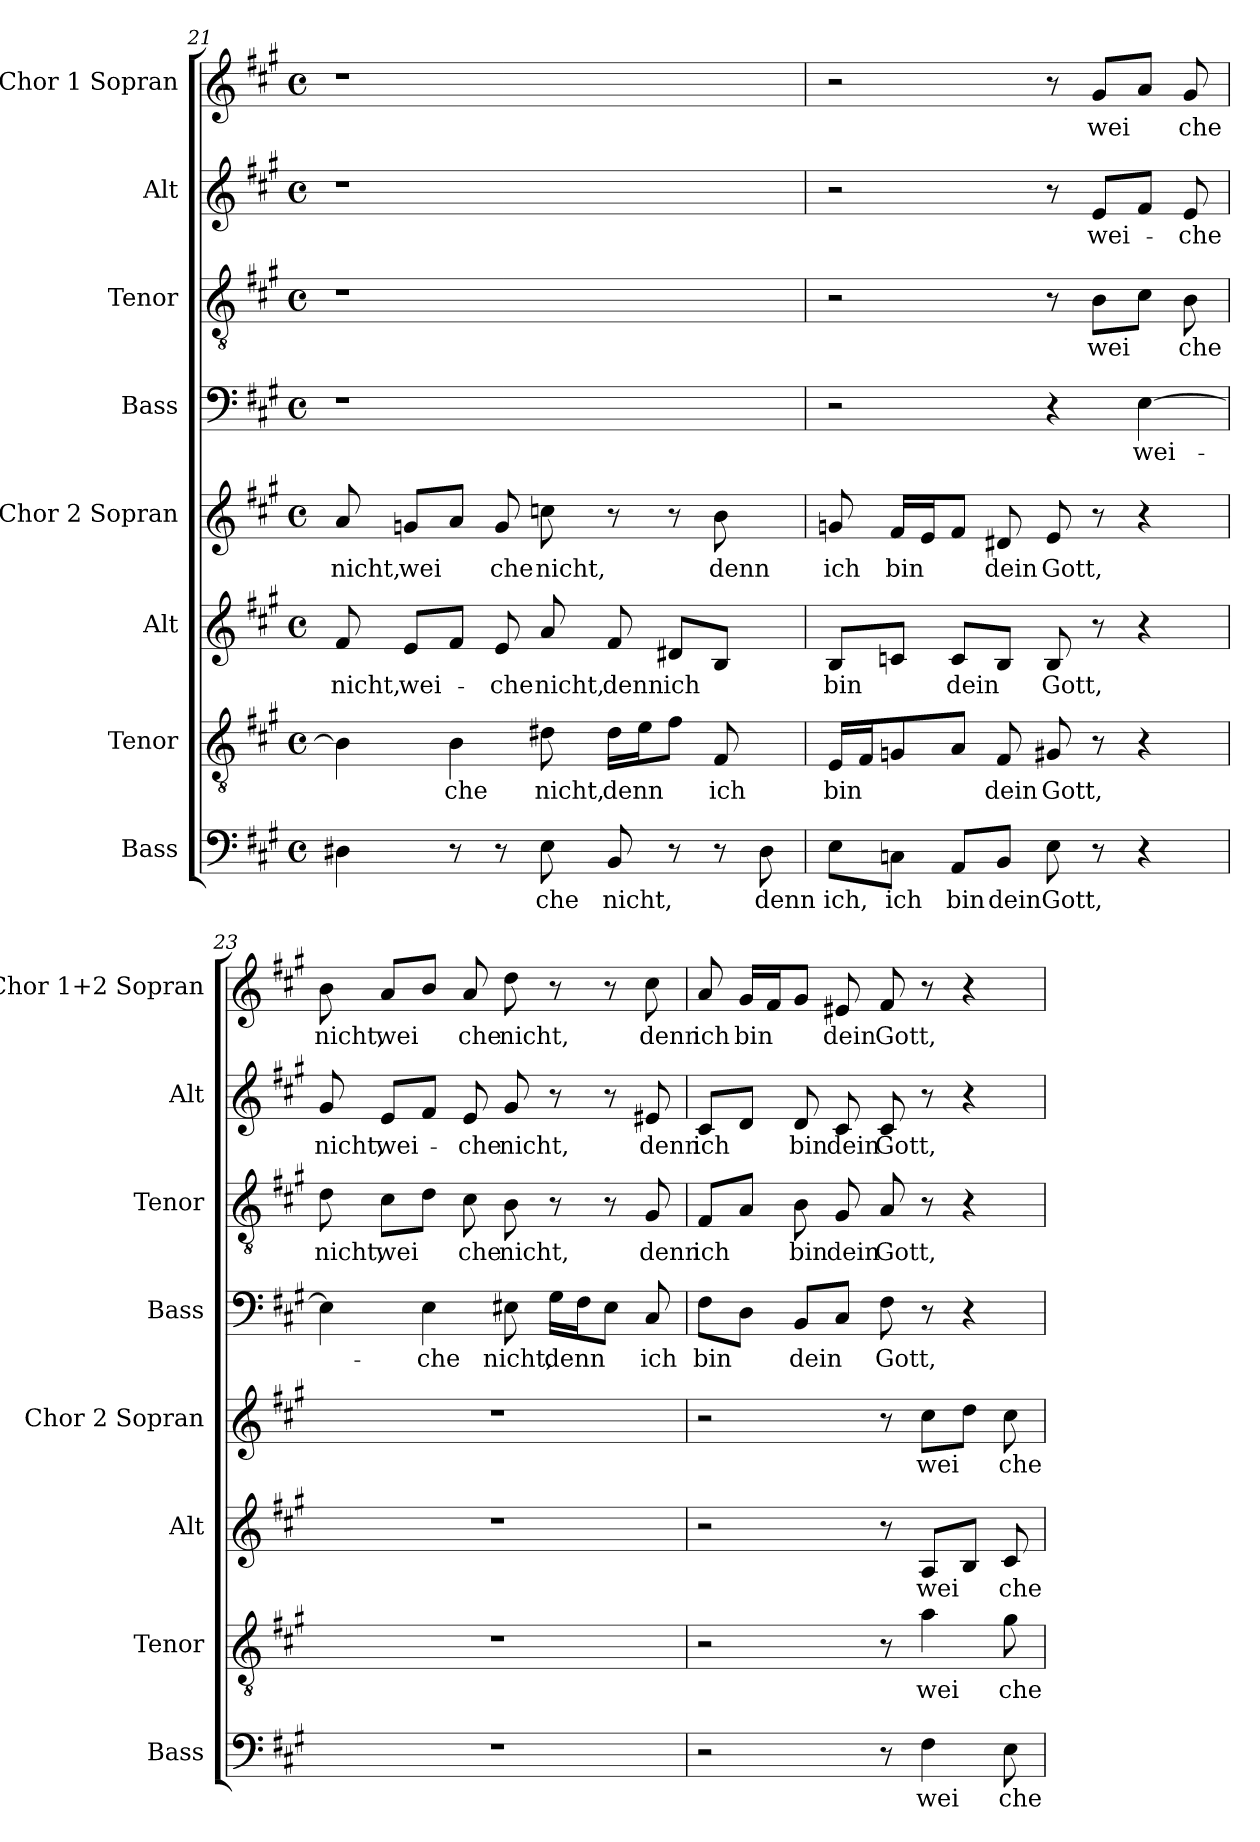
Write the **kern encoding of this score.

**kern	**text	**kern	**text	**kern	**text	**kern	**text	**kern	**text	**kern	**text	**kern	**text	**kern	**text
*part8	*part8	*part7	*part7	*part6	*part6	*part5	*part5	*part4	*part4	*part3	*part3	*part2	*part2	*part1	*part1
*staff8	*staff8	*staff7	*staff7	*staff6	*staff6	*staff5	*staff5	*staff4	*staff4	*staff3	*staff3	*staff2	*staff2	*staff1	*staff1
*I"Bass	*	*I"Tenor	*	*I"Alt	*	*I"Chor 2  Sopran	*	*I"Bass	*	*I"Tenor	*	*I"Alt	*	*I"Chor 1  Sopran	*
*I'Bass	*	*I'Tenor	*	*I'Alt	*	*I'Chor 2  Sopran	*	*I'Bass	*	*I'Tenor	*	*I'Alt	*	*I'Chor 1+2  Sopran	*
*clefF4	*	*clefGv2	*	*clefG2	*	*clefG2	*	*clefF4	*	*clefGv2	*	*clefG2	*	*clefG2	*
*k[f#c#g#]	*	*k[f#c#g#]	*	*k[f#c#g#]	*	*k[f#c#g#]	*	*k[f#c#g#]	*	*k[f#c#g#]	*	*k[f#c#g#]	*	*k[f#c#g#]	*
*A:	*	*A:	*	*A:	*	*A:	*	*A:	*	*A:	*	*A:	*	*A:	*
*M4/4	*	*M4/4	*	*M4/4	*	*M4/4	*	*M4/4	*	*M4/4	*	*M4/4	*	*M4/4	*
*met(c)	*	*met(c)	*	*met(c)	*	*met(c)	*	*met(c)	*	*met(c)	*	*met(c)	*	*met(c)	*
=21	=21	=21	=21	=21	=21	=21	=21	=21	=21	=21	=21	=21	=21	=21	=21
!	!	!	!	!	!LO:LY:b:cj	!	!LO:LY:b:cj	!	!	!	!	!	!	!	!
4D#X\	.	4B\]	.	8f#/	nicht,	8a/	nicht,	1r	.	1r	.	1r	.	1r	.
!	!	!	!	!	!LO:LY:b	!	!LO:LY:b	!	!	!	!	!	!	!	!
.	.	.	.	8e/L	wei-	8gn/L	wei	.	.	.	.	.	.	.	.
!	!	!	!LO:LY:b:cj	!	!	!	!	!	!	!	!	!	!	!	!
8r	.	4B\	che	8f#/J	.	8a/J	.	.	.	.	.	.	.	.	.
!	!	!	!	!	!LO:LY:b:cj	!	!LO:LY:b:cj	!	!	!	!	!	!	!	!
8r	.	.	.	8e/	-che	8g/	che	.	.	.	.	.	.	.	.
!	!LO:LY:b:cj	!	!LO:LY:b:cj	!	!LO:LY:b:cj	!	!LO:LY:b:cj	!	!	!	!	!	!	!	!
8E\	che	8d#X\	nicht,	8a/	nicht,	8ccn\	nicht,	.	.	.	.	.	.	.	.
!	!LO:LY:b:cj	!	!LO:LY:b	!	!LO:LY:b:cj	!	!	!	!	!	!	!	!	!	!
8BB/	nicht,	16d#\L	denn	8f#/	denn	8r	.	.	.	.	.	.	.	.	.
.	.	16e\	.	.	.	.	.	.	.	.	.	.	.	.	.
!	!	!	!	!	!LO:LY:b	!	!	!	!	!	!	!	!	!	!
8r	.	8f#\J	.	8d#X/L	ich	8r	.	.	.	.	.	.	.	.	.
!	!	!	!LO:LY:b:cj	!	!	!	!LO:LY:b:cj	!	!	!	!	!	!	!	!
8r	.	8F#/	ich	8B/J	.	8b\	denn	.	.	.	.	.	.	.	.
!	!LO:LY:b:cj	!	!	!	!	!	!	!	!	!	!	!	!	!	!
8D#\	denn	8ryy	.	8ryy	.	8ryy	.	8ryy	.	8ryy	.	8ryy	.	8ryy	.
!!LO:PB:g=z
=22	=22	=22	=22	=22	=22	=22	=22	=22	=22	=22	=22	=22	=22	=22	=22
!	!LO:LY:b:cj	!	!LO:LY:b	!	!LO:LY:b	!	!LO:LY:b:cj	!	!	!	!	!	!	!	!
8E\L	ich,	16E/L	bin	8B/L	bin	8gn/	ich	2r	.	2r	.	2r	.	2r	.
.	.	16F#/	.	.	.	.	.	.	.	.	.	.	.	.	.
!	!LO:LY:b:cj	!	!	!	!	!	!LO:LY:b	!	!	!	!	!	!	!	!
8Cn\J	ich	8Gn/	.	8cn/J	.	16f#/L	bin	.	.	.	.	.	.	.	.
.	.	.	.	.	.	16e/	.	.	.	.	.	.	.	.	.
!	!LO:LY:b:cj	!	!	!	!LO:LY:b	!	!	!	!	!	!	!	!	!	!
8AA/L	bin	8A/J	.	8c/L	dein	8f#/J	.	.	.	.	.	.	.	.	.
!	!LO:LY:b:cj	!	!LO:LY:b:cj	!	!	!	!LO:LY:b:cj	!	!	!	!	!	!	!	!
8BB/J	dein	8F#/	dein	8B/J	.	8d#X/	dein	.	.	.	.	.	.	.	.
!	!LO:LY:b:cj	!	!LO:LY:b:cj	!	!LO:LY:b:cj	!	!LO:LY:b:cj	!	!	!	!	!	!	!	!
8E\	Gott,	8G#X/	Gott,	8B/	Gott,	8e/	Gott,	4r	.	8r	.	8r	.	8r	.
!	!	!	!	!	!	!	!	!	!	!	!LO:LY:b	!	!LO:LY:b	!	!LO:LY:b
8r	.	8r	.	8r	.	8r	.	.	.	8B\L	wei	8e/L	wei-	8g#/L	wei
!	!	!	!	!	!	!	!	!	!LO:LY:b	!	!	!	!	!	!
4r	.	4r	.	4r	.	4r	.	[>4E\	wei-	8c#\J	.	8f#/J	.	8a/J	.
!	!	!	!	!	!	!	!	!	!	!	!LO:LY:b:cj	!	!LO:LY:b:cj	!	!LO:LY:b:cj
.	.	.	.	.	.	.	.	.	.	8B\	che	8e/	-che	8g#/	che
=23	=23	=23	=23	=23	=23	=23	=23	=23	=23	=23	=23	=23	=23	=23	=23
!	!	!	!	!	!	!	!	!	!	!	!LO:LY:b:cj	!	!LO:LY:b:cj	!	!LO:LY:b:cj
1r	.	1r	.	1r	.	1r	.	4E\]	.	8d\	nicht,	8g#/	nicht,	8b\	nicht,
!	!	!	!	!	!	!	!	!	!	!	!LO:LY:b	!	!LO:LY:b	!	!LO:LY:b
.	.	.	.	.	.	.	.	.	.	8c#\L	wei	8e/L	wei-	8a/L	wei
!	!	!	!	!	!	!	!	!	!LO:LY:b:cj	!	!	!	!	!	!
.	.	.	.	.	.	.	.	4E\	-che	8d\J	.	8f#/J	.	8b/J	.
!	!	!	!	!	!	!	!	!	!	!	!LO:LY:b:cj	!	!LO:LY:b:cj	!	!LO:LY:b:cj
.	.	.	.	.	.	.	.	.	.	8c#\	che	8e/	-che	8a/	che
!	!	!	!	!	!	!	!	!	!LO:LY:b:cj	!	!LO:LY:b:cj	!	!LO:LY:b:cj	!	!LO:LY:b:cj
.	.	.	.	.	.	.	.	8E#X\	nicht,	8B\	nicht,	8g#/	nicht,	8dd\	nicht,
!	!	!	!	!	!	!	!	!	!LO:LY:b	!	!	!	!	!	!
.	.	.	.	.	.	.	.	16G#\L	denn	8r	.	8r	.	8r	.
.	.	.	.	.	.	.	.	16F#\	.	.	.	.	.	.	.
.	.	.	.	.	.	.	.	8E#\J	.	8r	.	8r	.	8r	.
!	!	!	!	!	!	!	!	!	!LO:LY:b:cj	!	!LO:LY:b:cj	!	!LO:LY:b:cj	!	!LO:LY:b:cj
.	.	.	.	.	.	.	.	8C#/	ich	8G#/	denn	8e#X/	denn	8cc#\	denn
=24	=24	=24	=24	=24	=24	=24	=24	=24	=24	=24	=24	=24	=24	=24	=24
!	!	!	!	!	!	!	!	!	!LO:LY:b	!	!LO:LY:b	!	!LO:LY:b	!	!LO:LY:b:cj
2r	.	2r	.	2r	.	2r	.	8F#\L	bin	8F#/L	ich	8c#/L	ich	8a/	ich
!	!	!	!	!	!	!	!	!	!	!	!	!	!	!	!LO:LY:b
.	.	.	.	.	.	.	.	8D\J	.	8A/J	.	8d/J	.	16g#/L	bin
.	.	.	.	.	.	.	.	.	.	.	.	.	.	16f#/	.
!	!	!	!	!	!	!	!	!	!LO:LY:b	!	!LO:LY:b:cj	!	!LO:LY:b:cj	!	!
.	.	.	.	.	.	.	.	8BB/L	dein	8B\	bin	8d/	bin	8g#/J	.
!	!	!	!	!	!	!	!	!	!	!	!LO:LY:b:cj	!	!LO:LY:b:cj	!	!LO:LY:b:cj
.	.	.	.	.	.	.	.	8C#/J	.	8G#/	dein	8c#/	dein	8e#X/	dein
!	!	!	!	!	!	!	!	!	!LO:LY:b:cj	!	!LO:LY:b:cj	!	!LO:LY:b:cj	!	!LO:LY:b:cj
8r	.	8r	.	8r	.	8r	.	8F#\	Gott,	8A/	Gott,	8c#/	Gott,	8f#/	Gott,
!	!LO:LY:b:cj	!	!LO:LY:b:cj	!	!LO:LY:b	!	!LO:LY:b	!	!	!	!	!	!	!	!
4F#\	wei	4a\	wei	8A/L	wei	8cc#\L	wei	8r	.	8r	.	8r	.	8r	.
.	.	.	.	8B/J	.	8dd\J	.	4r	.	4r	.	4r	.	4r	.
!	!LO:LY:b:cj	!	!LO:LY:b:cj	!	!LO:LY:b:cj	!	!LO:LY:b:cj	!	!	!	!	!	!	!	!
8E\	che	8g#\	che	8c#/	che	8cc#\	che	.	.	.	.	.	.	.	.
=	=	=	=	=	=	=	=	=	=	=	=	=	=	=	=
*-	*-	*-	*-	*-	*-	*-	*-	*-	*-	*-	*-	*-	*-	*-	*-
